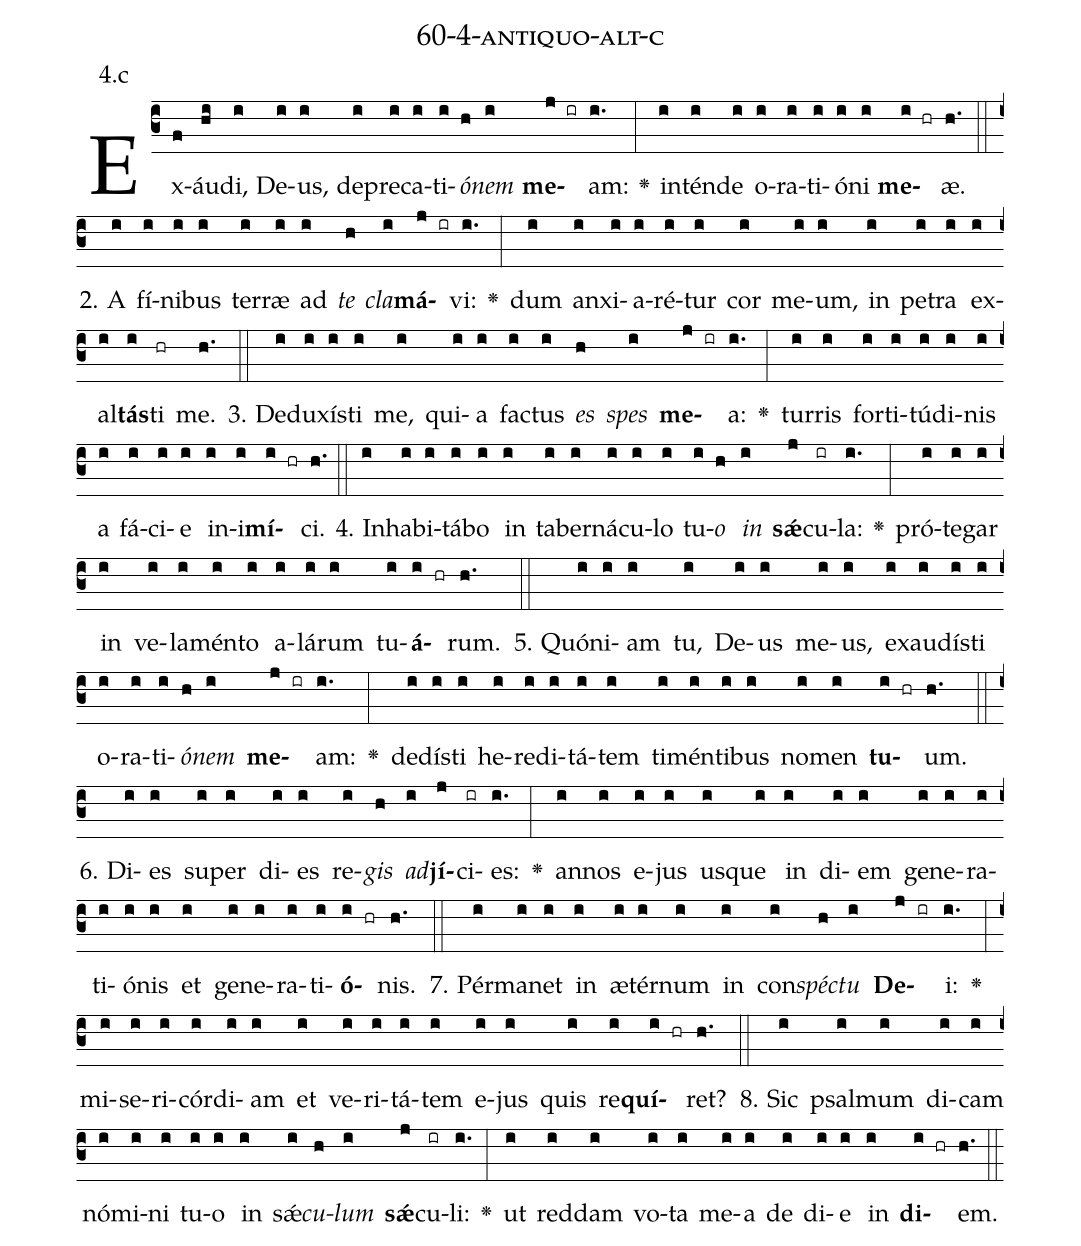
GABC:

name: 60-4-antiquo-alt-c;
annotation: 4.c;
%%
(c3)Ex(f)áu(hi)di,(i) De(i)us,(i) de(i)pre(i)ca(i)ti(i)<i>ó</i>(h)<i>nem</i>(i) <b>me</b>(j ir)am:(i.) <v>\greheightstar</v>(:) in(i)tén(i)de(i) o(i)ra(i)ti(i)ó(i)ni(i) <b>me</b>(i hr)æ.(h.) (::)
2. A(i) fí(i)ni(i)bus(i) ter(i)ræ(i) ad(i) <i>te</i>(h) <i>cla</i>(i)<b>má</b>(j ir)vi:(i.) <v>\greheightstar</v>(:) dum(i) an(i)xi(i)a(i)ré(i)tur(i) cor(i) me(i)um,(i) in(i) pe(i)tra(i) ex(i)al(i)<b>tás</b>(i)ti(hr) me.(h.) (::)
3. De(i)du(i)xís(i)ti(i) me,(i) qui(i)a(i) fac(i)tus(i) <i>es</i>(h) <i>spes</i>(i) <b>me</b>(j ir)a:(i.) <v>\greheightstar</v>(:) tur(i)ris(i) for(i)ti(i)tú(i)di(i)nis(i) a(i) fá(i)ci(i)e(i) in(i)i(i)<b>mí</b>(i hr)ci.(h.) (::)
4. In(i)ha(i)bi(i)tá(i)bo(i) in(i) ta(i)ber(i)ná(i)cu(i)lo(i) tu(i)<i>o</i>(h) <i>in</i>(i) <b>sǽ</b>(j)cu(ir)la:(i.) <v>\greheightstar</v>(:) pró(i)te(i)gar(i) in(i) ve(i)la(i)mén(i)to(i) a(i)lá(i)rum(i) tu(i)<b>á</b>(i hr)rum.(h.) (::)
5. Quón(i)i(i)am(i) tu,(i) De(i)us(i) me(i)us,(i) ex(i)au(i)dís(i)ti(i) o(i)ra(i)ti(i)<i>ó</i>(h)<i>nem</i>(i) <b>me</b>(j ir)am:(i.) <v>\greheightstar</v>(:) de(i)dís(i)ti(i) he(i)re(i)di(i)tá(i)tem(i) ti(i)mén(i)ti(i)bus(i) no(i)men(i) <b>tu</b>(i hr)um.(h.) (::)
6. Di(i)es(i) su(i)per(i) di(i)es(i) re(i)<i>gis</i>(h) <i>ad</i>(i)<b>jí</b>(j)ci(ir)es:(i.) <v>\greheightstar</v>(:) an(i)nos(i) e(i)jus(i) us(i)que(i) in(i) di(i)em(i) ge(i)ne(i)ra(i)ti(i)ó(i)nis(i) et(i) ge(i)ne(i)ra(i)ti(i)<b>ó</b>(i hr)nis.(h.) (::)
7. Pér(i)ma(i)net(i) in(i) æ(i)tér(i)num(i) in(i) con(i)<i>spéc</i>(h)<i>tu</i>(i) <b>De</b>(j ir)i:(i.) <v>\greheightstar</v>(:) mi(i)se(i)ri(i)cór(i)di(i)am(i) et(i) ve(i)ri(i)tá(i)tem(i) e(i)jus(i) quis(i) re(i)<b>quí</b>(i hr)ret?(h.) (::)
8. Sic(i) psal(i)mum(i) di(i)cam(i) nó(i)mi(i)ni(i) tu(i)o(i) in(i) sǽ(i)<i>cu</i>(h)<i>lum</i>(i) <b>sǽ</b>(j)cu(ir)li:(i.) <v>\greheightstar</v>(:) ut(i) red(i)dam(i) vo(i)ta(i) me(i)a(i) de(i) di(i)e(i) in(i) <b>di</b>(i hr)em.(h.) (::)
